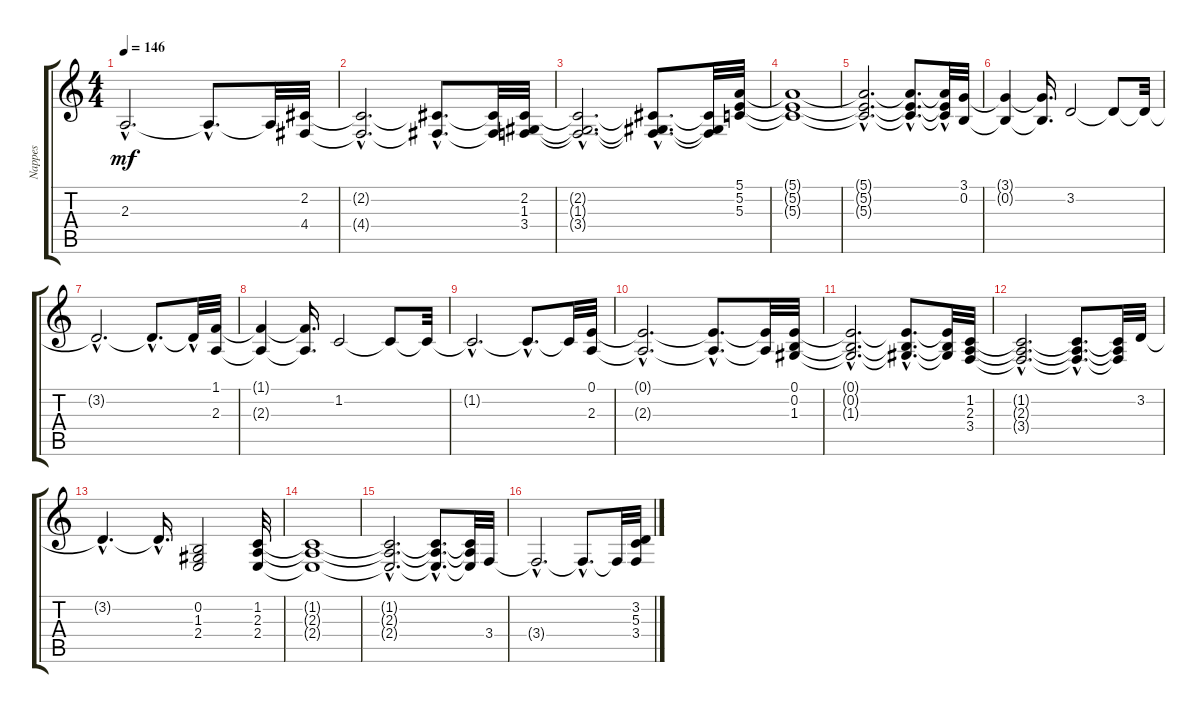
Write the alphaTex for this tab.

\track ("Nappes  " "Nappes  ") {instrument synthstrings1}
\staff {score tabs}
\tuning (E4 B3 G3 D3 A2 E2) {hide}
\ts (4 4)
\tempo 146
\clef g2
\ks c
2.3{hac t}.2{d dy mf} 2.3{hac t}.8{d} 2.3{t}.32 (2.2 4.4).32 |
(2.2{hac t} 4.4{hac t}).2{d} (2.2{hac t} 4.4{hac t}).8{d} (2.2{t} 4.4{t}).32 (2.2 1.3 3.4).32 |
(2.2{hac t} 1.3{hac t} 3.4{hac t}).2{d} (2.2{hac t} 1.3{hac t} 3.4{hac t}).8{d} (2.2{t} 1.3{t} 3.4{t}).32 (5.1 5.2 5.3).32 |
(5.1{t} 5.2{t} 5.3{t}).1 |
(5.1{hac t} 5.2{hac t} 5.3{hac t}).2{d} (5.1{hac t} 5.2{hac t} 5.3{hac t}).8{d} (5.1{t} 5.2{hac t} 5.3{t}).32 (3.1 0.2).32 |
(3.1{t} 0.2{t}).4 (3.1{t} 0.2{t}).16{d} 3.2.2 3.2{t}.8 3.2{t}.32 |
3.2{hac t}.2{d} 3.2{hac t}.8{d} 3.2{hac t}.32 (1.1 2.3).32 |
(1.1{t} 2.3{t}).4 (1.1{t} 2.3{t}).16{d} 1.2.2 1.2{t}.8 1.2{t}.32 |
1.2{hac t}.2{d} 1.2{hac t}.8{d} 1.2{t}.32 (0.1 2.3).32 |
(0.1{hac t} 2.3{hac t}).2{d} (0.1{hac t} 2.3{hac t}).8{d} (0.1{t} 2.3{t}).32 (0.1 0.2 1.3).32 |
(0.1{hac t} 0.2{hac t} 1.3{hac t}).2{d} (0.1{hac t} 0.2{hac t} 1.3{hac t}).8{d} (0.1{t} 0.2{t} 1.3{t}).32 (1.2 2.3 3.4).32 |
(1.2{hac t} 2.3{hac t} 3.4{hac t}).2{d} (1.2{hac t} 2.3{hac t} 3.4{hac t}).8{d} (1.2{t} 2.3{t} 3.4{t}).32 3.2.32 |
3.2{hac t}.4{d} 3.2{hac t}.16{d} (0.2 1.3 2.4).2 (1.2 2.3 2.4).32 |
(1.2{t} 2.3{t} 2.4{t}).1 |
(1.2{hac t} 2.3{hac t} 2.4{hac t}).2{d} (1.2{hac t} 2.3{hac t} 2.4{hac t}).8{d} (1.2{t} 2.3{t} 2.4{t}).32 3.4.32 |
3.4{hac t}.2{d} 3.4{hac t}.8{d} 3.4{t}.32 (3.2 5.3 3.4).32
